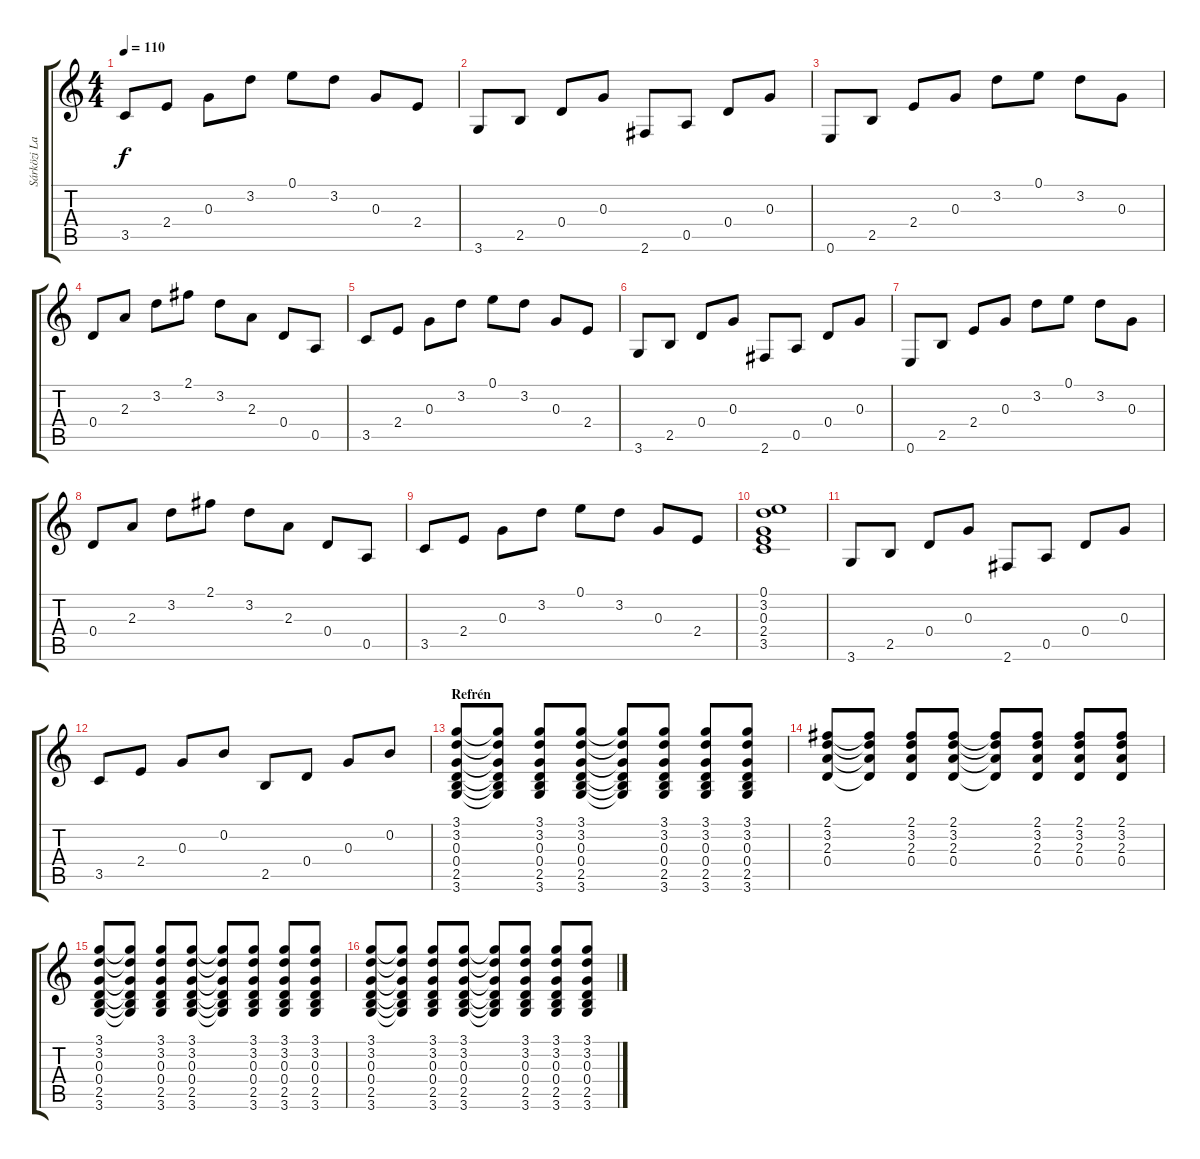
\track ("Sárközi Lajos" "Sárközi La") {instrument acousticguitarnylon}
\staff {score tabs}
\tuning (E4 B3 G3 D3 A2 E2) {hide}
\ts (4 4)
\tempo 110
\clef g2
\ks c
3.5.8{dy f} 2.4.8 0.3.8 3.2.8 0.1.8 3.2.8 0.3.8 2.4.8 |
3.6.8 2.5.8 0.4.8 0.3.8 2.6.8 0.5.8 0.4.8 0.3.8 |
0.6.8 2.5.8 2.4.8 0.3.8 3.2.8 0.1.8 3.2.8 0.3.8 |
0.4.8 2.3.8 3.2.8 2.1.8 3.2.8 2.3.8 0.4.8 0.5.8 |
3.5.8 2.4.8 0.3.8 3.2.8 0.1.8 3.2.8 0.3.8 2.4.8 |
3.6.8 2.5.8 0.4.8 0.3.8 2.6.8 0.5.8 0.4.8 0.3.8 |
0.6.8 2.5.8 2.4.8 0.3.8 3.2.8 0.1.8 3.2.8 0.3.8 |
0.4.8 2.3.8 3.2.8 2.1.8 3.2.8 2.3.8 0.4.8 0.5.8 |
3.5.8 2.4.8 0.3.8 3.2.8 0.1.8 3.2.8 0.3.8 2.4.8 |
(0.1 3.2 0.3 2.4 3.5).1 |
3.6.8 2.5.8 0.4.8 0.3.8 2.6.8 0.5.8 0.4.8 0.3.8 |
3.5.8 2.4.8 0.3.8 0.2.8 2.5.8 0.4.8 0.3.8 0.2.8 |
\section ("" "Refrén")
(3.1 3.2 0.3 0.4 2.5 3.6).8 (3.1{t} 3.2{t} 0.3{t} 0.4{t} 2.5{t} 3.6{t}).8 (3.1 3.2 0.3 0.4 2.5 3.6).8 (3.1 3.2 0.3 0.4 2.5 3.6).8 (3.1{t} 3.2{t} 0.3{t} 0.4{t} 2.5{t} 3.6{t}).8 (3.1 3.2 0.3 0.4 2.5 3.6).8 (3.1 3.2 0.3 0.4 2.5 3.6).8 (3.1 3.2 0.3 0.4 2.5 3.6).8 |
(2.1 3.2 2.3 0.4).8 (2.1{t} 3.2{t} 2.3{t} 0.4{t}).8 (2.1 3.2 2.3 0.4).8 (2.1 3.2 2.3 0.4).8 (2.1{t} 3.2{t} 2.3{t} 0.4{t}).8 (2.1 3.2 2.3 0.4).8 (2.1 3.2 2.3 0.4).8 (2.1 3.2 2.3 0.4).8 |
(3.1 3.2 0.3 0.4 2.5 3.6).8 (3.1{t} 3.2{t} 0.3{t} 0.4{t} 2.5{t} 3.6{t}).8 (3.1 3.2 0.3 0.4 2.5 3.6).8 (3.1 3.2 0.3 0.4 2.5 3.6).8 (3.1{t} 3.2{t} 0.3{t} 0.4{t} 2.5{t} 3.6{t}).8 (3.1 3.2 0.3 0.4 2.5 3.6).8 (3.1 3.2 0.3 0.4 2.5 3.6).8 (3.1 3.2 0.3 0.4 2.5 3.6).8 |
(3.1 3.2 0.3 0.4 2.5 3.6).8 (3.1{t} 3.2{t} 0.3{t} 0.4{t} 2.5{t} 3.6{t}).8 (3.1 3.2 0.3 0.4 2.5 3.6).8 (3.1 3.2 0.3 0.4 2.5 3.6).8 (3.1{t} 3.2{t} 0.3{t} 0.4{t} 2.5{t} 3.6{t}).8 (3.1 3.2 0.3 0.4 2.5 3.6).8 (3.1 3.2 0.3 0.4 2.5 3.6).8 (3.1 3.2 0.3 0.4 2.5 3.6).8
